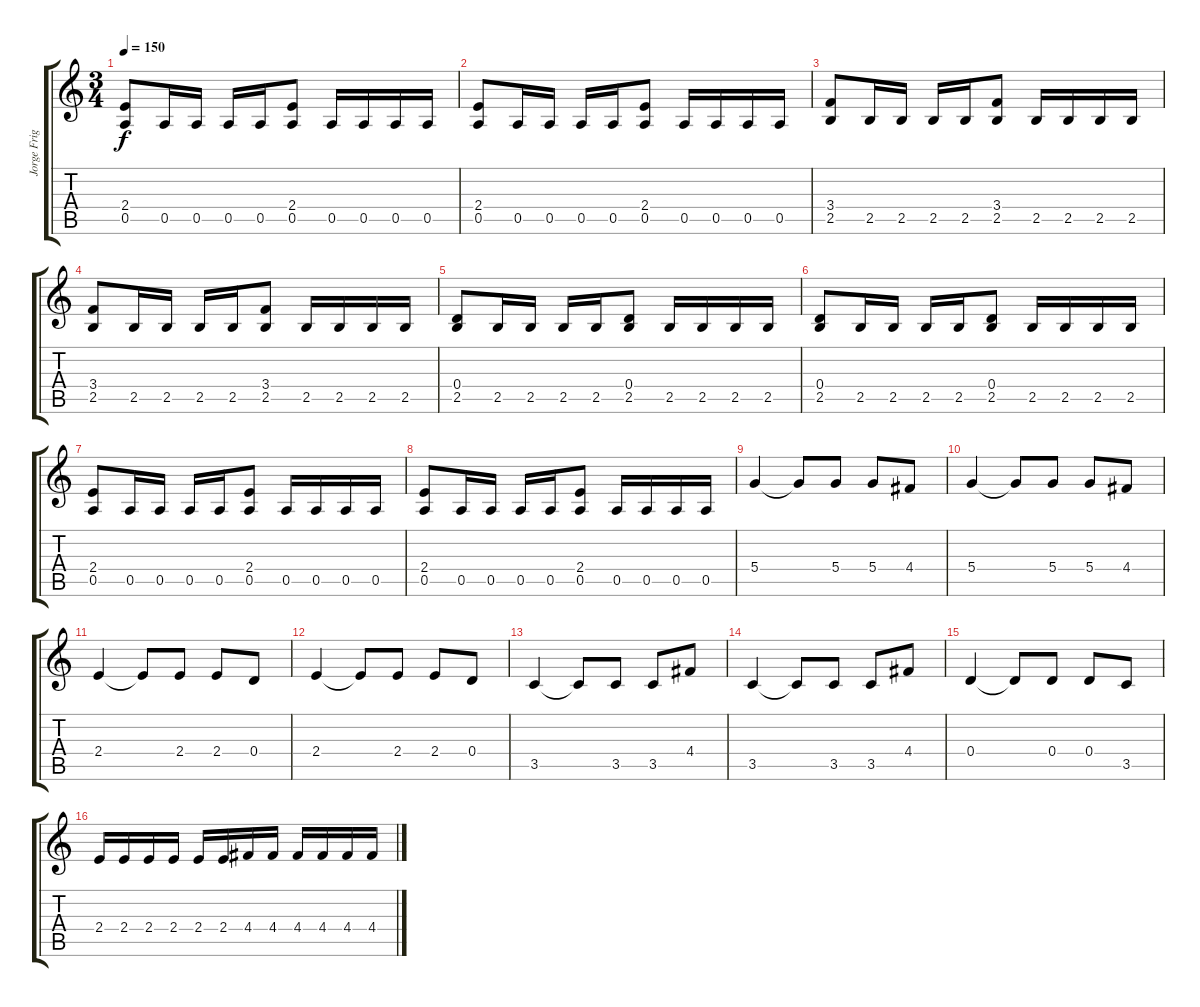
\track ("Jorge Frigerio Base R" "Jorge Frig") {instrument overdrivenguitar}
\staff {score tabs}
\tuning (E4 B3 G3 D3 A2 E2) {hide}
\ts (3 4)
\tempo 150
\clef g2
\ks c
(2.4 0.5).8{dy f} 0.5.16 0.5.16 0.5.16 0.5.16 (2.4 0.5).8 0.5.16 0.5.16 0.5.16 0.5.16 |
(2.4 0.5).8 0.5.16 0.5.16 0.5.16 0.5.16 (2.4 0.5).8 0.5.16 0.5.16 0.5.16 0.5.16 |
(3.4 2.5).8 2.5.16 2.5.16 2.5.16 2.5.16 (3.4 2.5).8 2.5.16 2.5.16 2.5.16 2.5.16 |
(3.4 2.5).8 2.5.16 2.5.16 2.5.16 2.5.16 (3.4 2.5).8 2.5.16 2.5.16 2.5.16 2.5.16 |
(0.4 2.5).8 2.5.16 2.5.16 2.5.16 2.5.16 (0.4 2.5).8 2.5.16 2.5.16 2.5.16 2.5.16 |
(0.4 2.5).8 2.5.16 2.5.16 2.5.16 2.5.16 (0.4 2.5).8 2.5.16 2.5.16 2.5.16 2.5.16 |
(2.4 0.5).8 0.5.16 0.5.16 0.5.16 0.5.16 (2.4 0.5).8 0.5.16 0.5.16 0.5.16 0.5.16 |
(2.4 0.5).8 0.5.16 0.5.16 0.5.16 0.5.16 (2.4 0.5).8 0.5.16 0.5.16 0.5.16 0.5.16 |
5.4.4 5.4{t}.8 5.4.8 5.4.8 4.4.8 |
5.4.4 5.4{t}.8 5.4.8 5.4.8 4.4.8 |
2.4.4 2.4{t}.8 2.4.8 2.4.8 0.4.8 |
2.4.4 2.4{t}.8 2.4.8 2.4.8 0.4.8 |
3.5.4 3.5{t}.8 3.5.8 3.5.8 4.4.8 |
3.5.4 3.5{t}.8 3.5.8 3.5.8 4.4.8 |
0.4.4 0.4{t}.8 0.4.8 0.4.8 3.5.8 |
2.4.16 2.4.16 2.4.16 2.4.16 2.4.16 2.4.16 4.4.16 4.4.16 4.4.16 4.4.16 4.4.16 4.4.16
